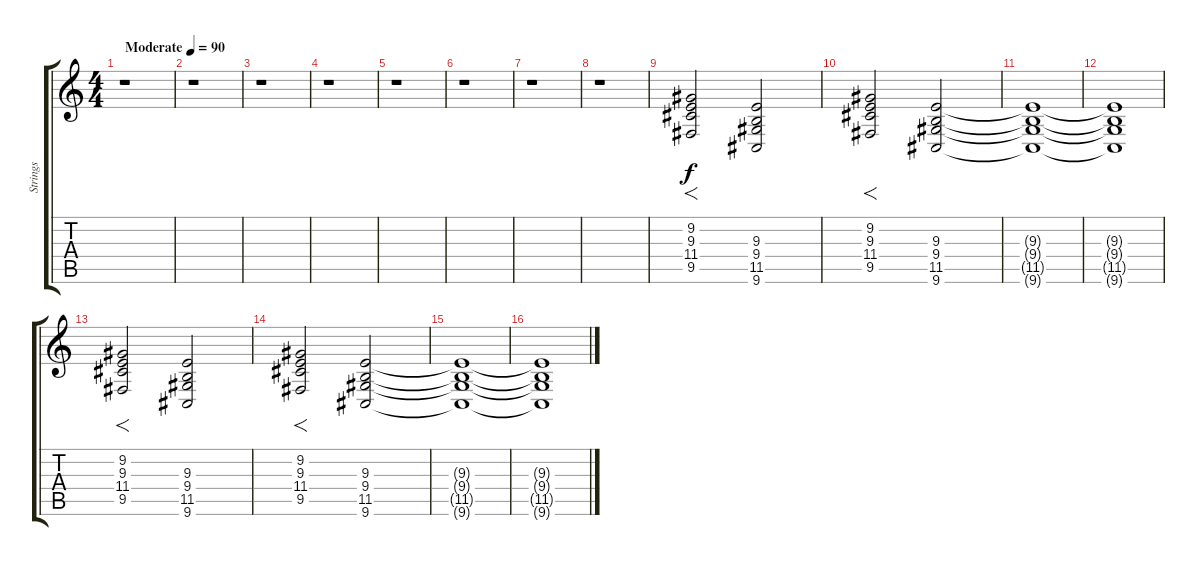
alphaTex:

\track ("Strings" "Strings") {instrument stringensemble1}
\staff {score tabs}
\tuning (E4 B3 G3 D3 A2 E2) {hide}
\ts (4 4)
\tempo (90 "Moderate")
\clef g2
\ks c
r.1{dy f instrument stringensemble1} |
r.1 |
r.1 |
r.1 |
r.1 |
r.1 |
r.1 |
r.1 |
(9.2 9.3 11.4 9.5).2{f} (9.3 9.4 11.5 9.6).2 |
(9.2 9.3 11.4 9.5).2{f} (9.3 9.4 11.5 9.6).2 |
(9.3{t} 9.4{t} 11.5{t} 9.6{t}).1 |
(9.3{t} 9.4{t} 11.5{t} 9.6{t}).1 |
(9.2 9.3 11.4 9.5).2{f} (9.3 9.4 11.5 9.6).2 |
(9.2 9.3 11.4 9.5).2{f} (9.3 9.4 11.5 9.6).2 |
(9.3{t} 9.4{t} 11.5{t} 9.6{t}).1 |
(9.3{t} 9.4{t} 11.5{t} 9.6{t}).1
